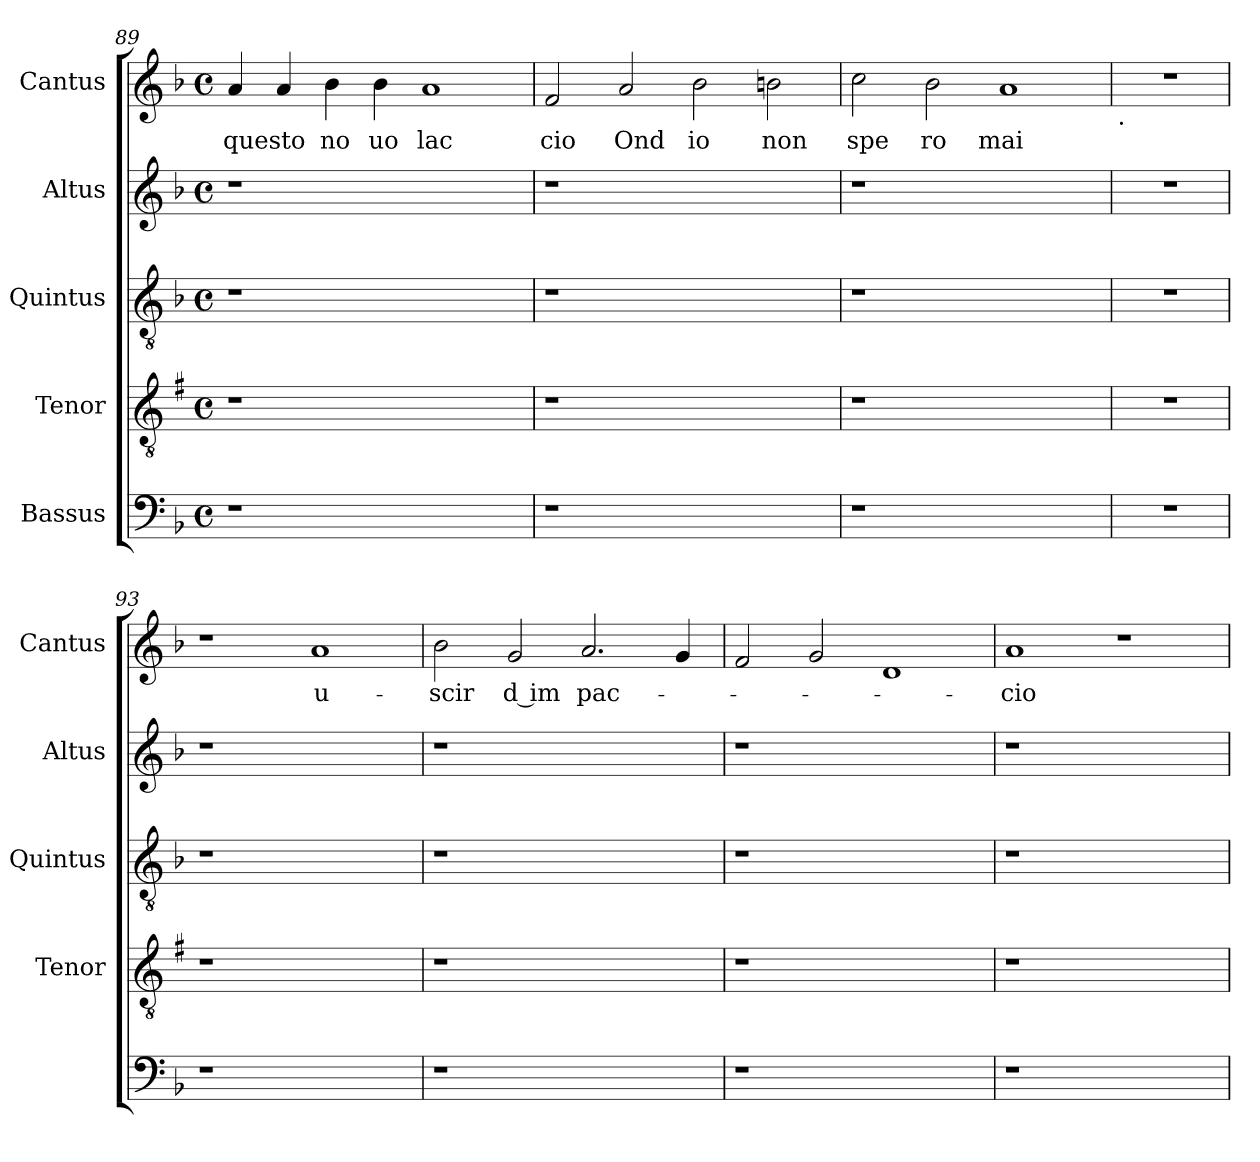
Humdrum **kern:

**kern	**kern	**kern	**kern	**kern	**text
*part5	*part4	*part3	*part2	*part1	*part1
*staff5	*staff4	*staff3	*staff2	*staff1	*staff1
*I"Bassus	*I"Tenor	*I"Quintus	*I"Altus	*I"Cantus	*
*	*I'Tenor	*I'Quintus	*I'Altus	*I'Cantus	*
*clefF4	*clefGv2	*clefGv2	*clefG2	*clefG2	*
*k[b-]	*k[f#]	*k[b-]	*k[b-]	*k[b-]	*
*F:	*G:	*F:	*F:	*F:	*
*M4/4	*M4/4	*M4/4	*M4/4	*M4/4	*
*met(c)	*met(c)	*met(c)	*met(c)	*met(c)	*
=89	=89	=89	=89	=89	=89
!	!	!	!	!	!LO:LY:b
1r	1r	1r	1r	4a/	questo
.	.	.	.	4a/	.
!	!	!	!	!	!LO:LY:b
.	.	.	.	4b-\	no
!	!	!	!	!	!LO:LY:b
.	.	.	.	4b-\	uo
!	!	!	!	!	!LO:LY:b
1ryy	1ryy	1ryy	1ryy	1a	lac
=90	=90	=90	=90	=90	=90
!	!	!	!	!	!LO:LY:b
1r	1r	1r	1r	2f/	cio
!	!	!	!	!	!LO:LY:b
.	.	.	.	2a/	Ond
!	!	!	!	!	!LO:LY:b
1ryy	1ryy	1ryy	1ryy	2b-\	io
!	!	!	!	!	!LO:LY:b
.	.	.	.	2bn\	non
=91	=91	=91	=91	=91	=91
!	!	!	!	!	!LO:LY:b
1r	1r	1r	1r	2cc\	spe
!	!	!	!	!	!LO:LY:b
.	.	.	.	2b-\	ro
!	!	!	!	!	!LO:LY:b
1ryy	1ryy	1ryy	1ryy	1a	mai
!!LO:LB:g=z
=92	=92	=92	=92	=92	=92
!	!	!	!	!LO:TX:b:t=.	!
1r	1r	1r	1r	1r	.
=93	=93	=93	=93	=93	=93
1r	1r	1r	1r	1r	.
!	!	!	!	!	!LO:LY:b
1ryy	1ryy	1ryy	1ryy	1a	u-
=94	=94	=94	=94	=94	=94
!	!	!	!	!	!LO:LY:b
1r	1r	1r	1r	2b-\	-scir
!	!	!	!	!	!LO:LY:b:rj
.	.	.	.	2g/	d im
!	!	!	!	!	!LO:LY:b
1ryy	1ryy	1ryy	1ryy	2.a/	pac-
.	.	.	.	4g/	.
=95	=95	=95	=95	=95	=95
1r	1r	1r	1r	2f/	.
.	.	.	.	2g/	.
1ryy	1ryy	1ryy	1ryy	1d	.
=96	=96	=96	=96	=96	=96
!	!	!	!	!	!LO:LY:b
1r	1r	1r	1r	1a	-cio
1ryy	1ryy	1ryy	1ryy	1r	.
=	=	=	=	=	=
*-	*-	*-	*-	*-	*-
